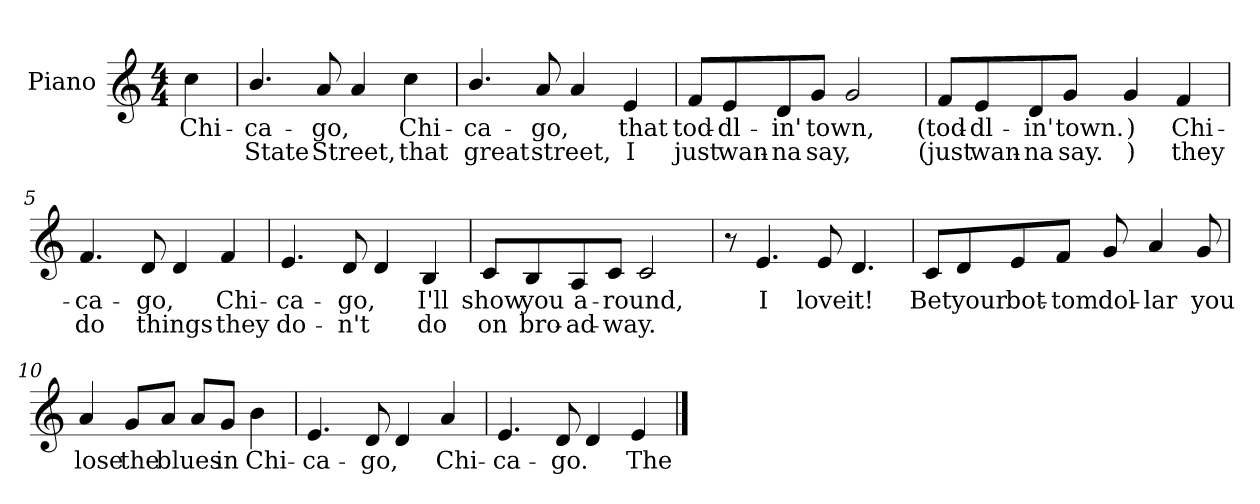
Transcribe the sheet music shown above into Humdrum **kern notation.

**kern	**text	**text
*part1	*part1	*part1
*staff1	*staff1	*staff1
*I"Piano	*	*
*I'Pno	*	*
*clefG2	*	*
*k[]	*	*
*C:	*	*
*M4/4	*	*
=	=	=
4cc\	Chi-	.
=1	=1	=1
4.b/	ca-	State
8a/	go,	Street,
4a/	.	.
4cc\	Chi-	that
=2	=2	=2
4.b/	ca-	great
8a/	go,	street,
4a/	.	.
4e/	that	I
=3	=3	=3
8f/L	tod-	just
8e/	dl-	wan-
8d/	in'	na
8g/J	town,	say,
2g/	.	.
!!LO:LB:g=z
=4	=4	=4
8f/L	(tod-	(just
8e/	dl-	wan-
8d/	in'	na
8g/J	town.	say.
4g/	)	)
4f/	Chi-	they
=5	=5	=5
4.f/	ca-	do
8d/	go,	things
4d/	.	.
4f/	Chi-	they
=6	=6	=6
4.e/	ca-	do-
8d/	go,	n't
4d/	.	.
4B/	I'll	do
!!LO:LB:g=z
=7	=7	=7
8c/L	show	on
8B/	you	bro-
8A/	a-	ad-
8c/J	-round,	way.
2c/	.	.
=8	=8	=8
8r	.	.
4.e/	I	.
8e/	love	.
4.d/	it!	.
=9	=9	=9
8c/L	Bet	.
8d/	your	.
8e/	bot-	.
8f/J	-tom	.
8g/	dol-	.
4a/	lar	.
8g/	you	.
!!LO:LB:g=z
=10	=10	=10
4a/	lose	.
8g/L	the	.
8a/J	-blues	.
8a/L	.	.
8g/J	in	.
4b\	Chi-	.
=11	=11	=11
4.e/	ca-	.
8d/	go,	.
4d/	.	.
4a/	Chi-	.
=12	=12	=12
4.e/	ca-	.
8d/	go.	.
4d/	.	.
4e/	The	.
==	==	==
*-	*-	*-
